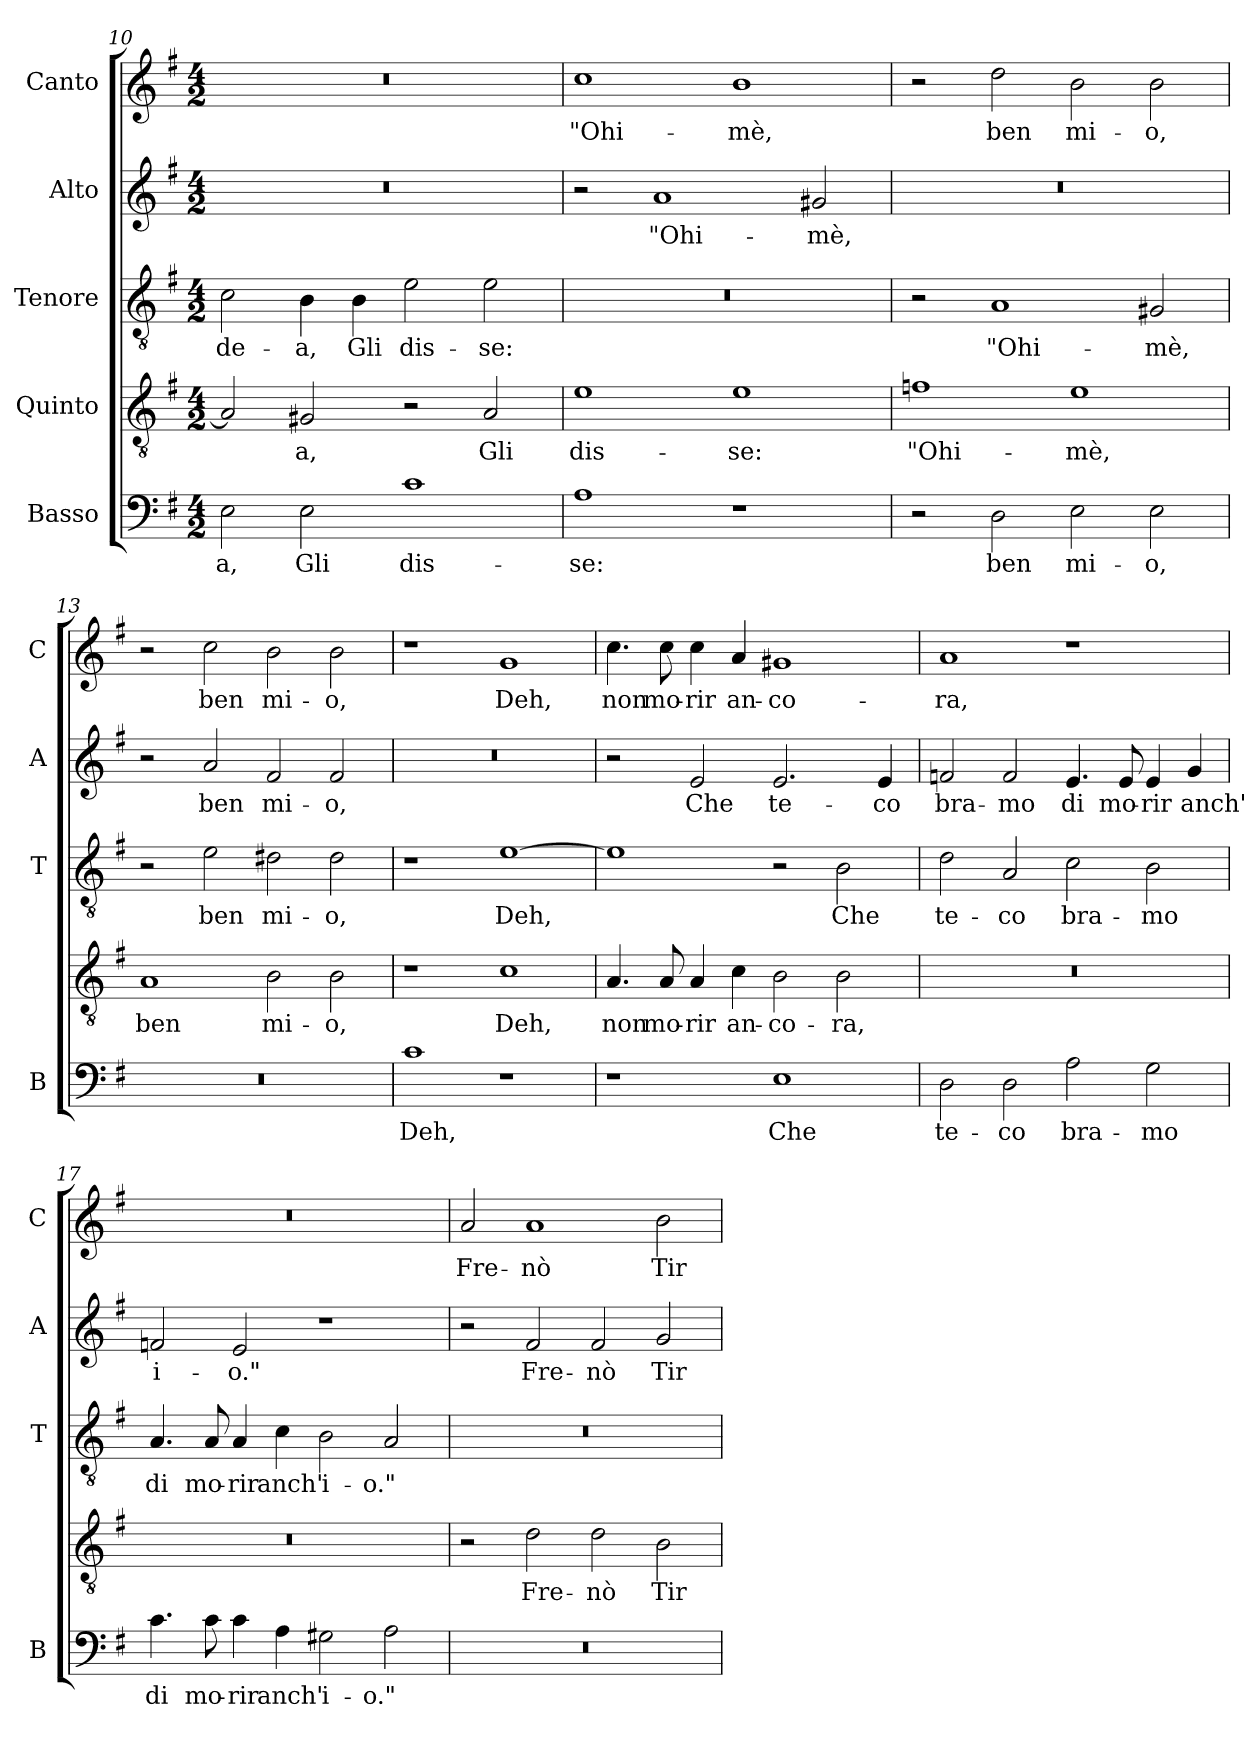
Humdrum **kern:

**kern	**text	**kern	**text	**kern	**text	**kern	**text	**kern	**text
*part5	*part5	*part4	*part4	*part3	*part3	*part2	*part2	*part1	*part1
*staff5	*staff5	*staff4	*staff4	*staff3	*staff3	*staff2	*staff2	*staff1	*staff1
*I"Basso	*	*I"Quinto	*	*I"Tenore	*	*I"Alto	*	*I"Canto	*
*I'B	*	*	*	*I'T	*	*I'A	*	*I'C	*
!!LO:PB:g=z
*clefF4	*	*clefGv2	*	*clefGv2	*	*clefG2	*	*clefG2	*
*k[f#]	*	*k[f#]	*	*k[f#]	*	*k[f#]	*	*k[f#]	*
*G:	*	*G:	*	*G:	*	*G:	*	*G:	*
*M4/2	*	*M4/2	*	*M4/2	*	*M4/2	*	*M4/2	*
=10	=10	=10	=10	=10	=10	=10	=10	=10	=10
!	!LO:LY:b	!	!	!	!LO:LY:b	!	!	!	!
2E\	-a,	2A/]	.	2c\	-de-	0r	.	0r	.
!	!LO:LY:b	!	!LO:LY:b	!	!LO:LY:b	!	!	!	!
2E\	Gli	2G#X/	-a,	4B\	-a,	.	.	.	.
!	!	!	!	!	!LO:LY:b	!	!	!	!
.	.	.	.	4B\	Gli	.	.	.	.
!	!LO:LY:b	!	!	!	!LO:LY:b	!	!	!	!
1c	dis-	2r	.	2e\	dis-	.	.	.	.
!	!	!	!LO:LY:b	!	!LO:LY:b	!	!	!	!
.	.	2A/	Gli	2e\	-se:	.	.	.	.
=11	=11	=11	=11	=11	=11	=11	=11	=11	=11
!	!LO:LY:b	!	!LO:LY:b	!	!	!	!	!	!LO:LY:b
1A	-se:	1e	dis-	0r	.	2r	.	1cc	"Ohi-
!	!	!	!	!	!	!	!LO:LY:b	!	!
.	.	.	.	.	.	1a	"Ohi-	.	.
!	!	!	!LO:LY:b	!	!	!	!	!	!LO:LY:b
1r	.	1e	-se:	.	.	.	.	1b	-mè,
!	!	!	!	!	!	!	!LO:LY:b	!	!
.	.	.	.	.	.	2g#X/	-mè,	.	.
=12	=12	=12	=12	=12	=12	=12	=12	=12	=12
!	!	!	!LO:LY:b	!	!	!	!	!	!
2r	.	1fn	"Ohi-	2r	.	0r	.	2r	.
!	!LO:LY:b	!	!	!	!LO:LY:b	!	!	!	!LO:LY:b
2D\	ben	.	.	1A	"Ohi-	.	.	2dd\	ben
!	!LO:LY:b	!	!LO:LY:b	!	!	!	!	!	!LO:LY:b
2E\	mi-	1e	-mè,	.	.	.	.	2b\	mi-
!	!LO:LY:b	!	!	!	!LO:LY:b	!	!	!	!LO:LY:b
2E\	-o,	.	.	2G#X/	-mè,	.	.	2b\	-o,
=13	=13	=13	=13	=13	=13	=13	=13	=13	=13
!	!	!	!LO:LY:b	!	!	!	!	!	!
0r	.	1A	ben	2r	.	2r	.	2r	.
!	!	!	!	!	!LO:LY:b	!	!LO:LY:b	!	!LO:LY:b
.	.	.	.	2e\	ben	2a/	ben	2cc\	ben
!	!	!	!LO:LY:b	!	!LO:LY:b	!	!LO:LY:b	!	!LO:LY:b
.	.	2B\	mi-	2d#X\	mi-	2f#/	mi-	2b\	mi-
!	!	!	!LO:LY:b	!	!LO:LY:b	!	!LO:LY:b	!	!LO:LY:b
.	.	2B\	-o,	2d#\	-o,	2f#/	-o,	2b\	-o,
=14	=14	=14	=14	=14	=14	=14	=14	=14	=14
!	!LO:LY:b	!	!	!	!	!	!	!	!
1c	Deh,	1r	.	1r	.	0r	.	1r	.
!	!	!	!LO:LY:b	!	!LO:LY:b	!	!	!	!LO:LY:b
1r	.	1c	Deh,	[1e	Deh,	.	.	1g	Deh,
!!LO:LB:g=z
=15	=15	=15	=15	=15	=15	=15	=15	=15	=15
!	!	!	!LO:LY:b	!	!	!	!	!	!LO:LY:b
1r	.	4.A/	non	1e]	.	2r	.	4.cc\	non
!	!	!	!LO:LY:b	!	!	!	!	!	!LO:LY:b
.	.	8A/	mo-	.	.	.	.	8cc\	mo-
!	!	!	!LO:LY:b	!	!	!	!LO:LY:b	!	!LO:LY:b
.	.	4A/	-rir	.	.	2e/	Che	4cc\	-rir
!	!	!	!LO:LY:b	!	!	!	!	!	!LO:LY:b
.	.	4c\	an-	.	.	.	.	4a/	an-
!	!LO:LY:b	!	!LO:LY:b	!	!	!	!LO:LY:b	!	!LO:LY:b
1E	Che	2B\	-co-	2r	.	2.e/	te-	1g#X	-co-
!	!	!	!LO:LY:b	!	!LO:LY:b	!	!	!	!
.	.	2B\	-ra,	2B\	Che	.	.	.	.
!	!	!	!	!	!	!	!LO:LY:b	!	!
.	.	.	.	.	.	4e/	-co	.	.
=16	=16	=16	=16	=16	=16	=16	=16	=16	=16
!	!LO:LY:b	!	!	!	!LO:LY:b	!	!LO:LY:b	!	!LO:LY:b
2D\	te-	0r	.	2d\	te-	2fn/	bra-	1a	-ra,
!	!LO:LY:b	!	!	!	!LO:LY:b	!	!LO:LY:b	!	!
2D\	-co	.	.	2A/	-co	2f/	-mo	.	.
!	!LO:LY:b	!	!	!	!LO:LY:b	!	!LO:LY:b	!	!
2A\	bra-	.	.	2c\	bra-	4.e/	di	1r	.
!	!	!	!	!	!	!	!LO:LY:b	!	!
.	.	.	.	.	.	8e/	mo-	.	.
!	!LO:LY:b	!	!	!	!LO:LY:b	!	!LO:LY:b	!	!
2G\	-mo	.	.	2B\	-mo	4e/	-rir	.	.
!	!	!	!	!	!	!	!LO:LY:b	!	!
.	.	.	.	.	.	4g/	anch'	.	.
=17	=17	=17	=17	=17	=17	=17	=17	=17	=17
!	!LO:LY:b	!	!	!	!LO:LY:b	!	!LO:LY:b	!	!
4.c\	di	0r	.	4.A/	di	2fn/	i-	0r	.
!	!LO:LY:b	!	!	!	!LO:LY:b	!	!	!	!
8c\	mo-	.	.	8A/	mo-	.	.	.	.
!	!LO:LY:b	!	!	!	!LO:LY:b	!	!LO:LY:b	!	!
4c\	-rir	.	.	4A/	-rir	2e/	-o."	.	.
!	!LO:LY:b	!	!	!	!LO:LY:b	!	!	!	!
4A\	anch'	.	.	4c\	anch'	.	.	.	.
!	!LO:LY:b	!	!	!	!LO:LY:b	!	!	!	!
2G#X\	i-	.	.	2B\	i-	1r	.	.	.
!	!LO:LY:b	!	!	!	!LO:LY:b	!	!	!	!
2A\	-o."	.	.	2A/	-o."	.	.	.	.
=18	=18	=18	=18	=18	=18	=18	=18	=18	=18
!	!	!	!	!	!	!	!	!	!LO:LY:b
0r	.	2r	.	0r	.	2r	.	2a/	Fre-
!	!	!	!LO:LY:b	!	!	!	!LO:LY:b	!	!LO:LY:b
.	.	2d\	Fre-	.	.	2f#/	Fre-	1a	-nò
!	!	!	!LO:LY:b	!	!	!	!LO:LY:b	!	!
.	.	2d\	-nò	.	.	2f#/	-nò	.	.
!	!	!	!LO:LY:b	!	!	!	!LO:LY:b	!	!LO:LY:b
.	.	2B\	Tir-	.	.	2g/	Tir-	2b\	Tir-
=	=	=	=	=	=	=	=	=	=
*-	*-	*-	*-	*-	*-	*-	*-	*-	*-
